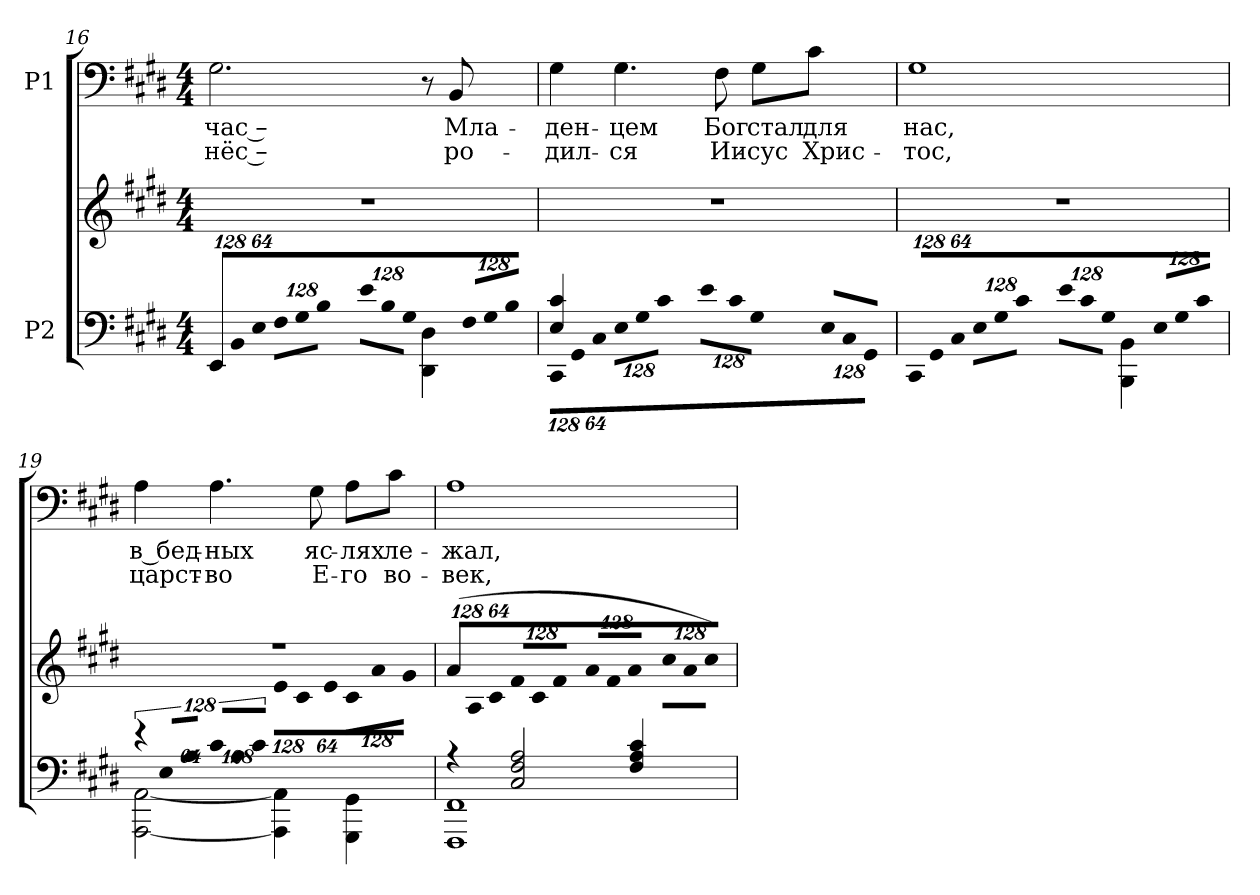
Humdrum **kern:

**kern	**kern	**kern	**text	**text
*part2	*part2	*part1	*part1	*part1
*staff3	*staff2	*staff1	*staff1	*staff1
*I"P2	*	*I"P1	*	*
*clefF4	*clefG2	*clefF4	*	*
*k[f#c#g#d#]	*k[f#c#g#d#]	*k[f#c#g#d#]	*	*
*E:	*E:	*E:	*	*
*M4/4	*M4/4	*M4/4	*	*
*Xbrackettup	*	*	*	*
=16	=16	=16	=16	=16
!LO:N:vis=8	!	!	!	!
*^	*	*	*	*
!	!	!	!	!LO:LY:b:color=#000000	!LO:LY:b:color=#000000
1024%85EEi/L	2ryy	1r	2.G#i\	час –	нёс –
!LO:N:vis=8	!	!	!	!	!
1024%85BBi/	.	.	.	.	.
!LO:N:vis=8	!	!	!	!	!
512%43Ei/J	.	.	.	.	.
!LO:N:vis=8	!	!	!	!	!
1024%85F#i\L	.	.	.	.	.
!LO:N:vis=8	!	!	!	!	!
1024%85G#i\	.	.	.	.	.
!LO:N:vis=8	!	!	!	!	!
512%43Bi\J	.	.	.	.	.
!LO:N:vis=8	!	!	!	!	!
1024%85ei\L	4ryy	.	.	.	.
!LO:N:vis=8	!	!	!	!	!
1024%85Bi\	.	.	.	.	.
!LO:N:vis=8	!	!	!	!	!
512%43G#i\J	.	.	.	.	.
!LO:N:vis=8	!	!	!	!	!
1024%85F#i/L	4DD#i\ 4D#i	.	8r	.	.
!LO:N:vis=8	!	!	!	!	!
1024%85G#i/	.	.	.	.	.
!	!	!	!	!LO:LY:b:color=#000000	!LO:LY:b:color=#000000
.	.	.	8BBi/	Мла-	ро-
!LO:N:vis=8	!	!	!	!	!
512%43Bi/J	.	.	.	.	.
=17	=17	=17	=17	=17	=17
!LO:N:vis=8	!	!	!	!	!
!	!	!	!	!LO:LY:b:color=#000000	!LO:LY:b:color=#000000
1024%85CC#i\L	4Ei/ 4c#i	1r	4G#i\	ден-	дил-
!LO:N:vis=8	!	!	!	!	!
1024%85GG#i\	.	.	.	.	.
!LO:N:vis=8	!	!	!	!	!
512%43C#i\J	.	.	.	.	.
!LO:N:vis=8	!	!	!	!	!
!	!	!	!	!LO:LY:b:color=#000000	!LO:LY:b:color=#000000
1024%85Ei\L	4ryy	.	4.G#i\	цем	ся
!LO:N:vis=8	!	!	!	!	!
1024%85G#i\	.	.	.	.	.
!LO:N:vis=8	!	!	!	!	!
512%43c#i\J	.	.	.	.	.
!LO:N:vis=8	!	!	!	!	!
1024%85ei\L	2ryy	.	.	.	.
!LO:N:vis=8	!	!	!	!	!
1024%85c#i\	.	.	.	.	.
!	!	!	!	!LO:LY:b:color=#000000	!LO:LY:b:color=#000000
.	.	.	8F#i\	Бог	Ии-
!LO:N:vis=8	!	!	!	!	!
512%43G#i\J	.	.	.	.	.
!LO:N:vis=8	!	!	!	!	!
!	!	!	!	!LO:LY:b:color=#000000	!LO:LY:b:color=#000000
1024%85Ei/L	.	.	8G#i\L	стал	сус
!LO:N:vis=8	!	!	!	!	!
1024%85C#i/	.	.	.	.	.
!	!	!	!	!LO:LY:b:color=#000000	!LO:LY:b:color=#000000
.	.	.	8c#i\J	для	Хрис-
!LO:N:vis=8	!	!	!	!	!
512%43GG#i/J	.	.	.	.	.
!!LO:LB:g=z
=18	=18	=18	=18	=18	=18
!LO:N:vis=8	!	!	!	!	!
!	!	!	!	!LO:LY:b:color=#000000	!LO:LY:b:color=#000000
1024%85CC#i/L	2ryy	1r	1G#i	нас,	тос,
!LO:N:vis=8	!	!	!	!	!
1024%85GG#i/	.	.	.	.	.
!LO:N:vis=8	!	!	!	!	!
512%43C#i/J	.	.	.	.	.
!LO:N:vis=8	!	!	!	!	!
1024%85Ei\L	.	.	.	.	.
!LO:N:vis=8	!	!	!	!	!
1024%85G#i\	.	.	.	.	.
!LO:N:vis=8	!	!	!	!	!
512%43c#i\J	.	.	.	.	.
!LO:N:vis=8	!	!	!	!	!
1024%85ei\L	4ryy	.	.	.	.
!LO:N:vis=8	!	!	!	!	!
1024%85c#i\	.	.	.	.	.
!LO:N:vis=8	!	!	!	!	!
512%43G#i\J	.	.	.	.	.
!LO:N:vis=8	!	!	!	!	!
1024%85Ei/L	4BBBi\ 4BBi	.	.	.	.
!LO:N:vis=8	!	!	!	!	!
1024%85G#i/	.	.	.	.	.
!LO:N:vis=8	!	!	!	!	!
512%43c#i/J	.	.	.	.	.
=19	=19	=19	=19	=19	=19
*brackettup	*	*	*	*	*
!LO:N:vis=8	!	!	!	!	!
*	*	*^	*	*	*
!	!	!	!	!	!LO:LY:b:color=#000000	!LO:LY:b:color=#000000
1024%85r	[<2AAAi\ [<2AAi	1r	2ryy	4Ai\	в бед-	царст-
!LO:N:vis=8	!	!	!	!	!	!
1024%85Ei/L	.	.	.	.	.	.
!LO:N:vis=8	!	!	!	!	!	!
512%43Ai/J	.	.	.	.	.	.
*Xbrackettup	*	*	*	*	*	*
!LO:N:vis=8	!	!	!	!	!	!
!	!	!	!	!	!LO:LY:b:color=#000000	!LO:LY:b:color=#000000
1024%85c#i/L	.	.	.	4.Ai\	ных	во
!LO:N:vis=8	!	!	!	!	!	!
1024%85Ai/	.	.	.	.	.	.
!LO:N:vis=8	!	!	!	!	!	!
512%43c#i/J	.	.	.	.	.	.
*	*	*	*Xbrackettup	*	*	*
!	!	!	!LO:N:vis=8	!	!	!
2ryy	4AAAi\] 4AAi]	.	1024%85ei\L	.	.	.
!	!	!	!LO:N:vis=8	!	!	!
.	.	.	1024%85c#i\	.	.	.
!	!	!	!	!	!LO:LY:b:color=#000000	!LO:LY:b:color=#000000
.	.	.	.	8G#i\	яс-	Е-
!	!	!	!LO:N:vis=8	!	!	!
.	.	.	512%43ei\J	.	.	.
!	!	!	!LO:N:vis=8	!	!	!
!	!	!	!	!	!LO:LY:b:color=#000000	!LO:LY:b:color=#000000
.	4GGG#i\ 4GG#i	.	1024%85c#i\L	8Ai\L	лях	го
!	!	!	!LO:N:vis=8	!	!	!
.	.	.	1024%85ai\	.	.	.
!	!	!	!	!	!LO:LY:b:color=#000000	!LO:LY:b:color=#000000
.	.	.	.	8c#i\J	ле-	во-
!	!	!	!LO:N:vis=8	!	!	!
.	.	.	512%43g#i\J	.	.	.
=20	=20	=20	=20	=20	=20	=20
!	!	!LO:N:vis=8	!	!	!	!
*	*	*v	*v	*	*	*
*	*	*^	*	*	*
!	!	!	!	!	!LO:LY:b:color=#000000	!LO:LY:b:color=#000000
*	*	*v	*v	*	*	*
4r	1FFF#i 1FF#i	(1024%85ai/L	1Ai	жал,	век,
!	!	!LO:N:vis=8	!	!	!
.	.	1024%85Ai/	.	.	.
!	!	!LO:N:vis=8	!	!	!
.	.	512%43c#i/J	.	.	.
!	!	!LO:N:vis=8	!	!	!
2C#i/ 2F#i 2Ai	.	1024%85f#i/L	.	.	.
!	!	!LO:N:vis=8	!	!	!
.	.	1024%85c#i/	.	.	.
!	!	!LO:N:vis=8	!	!	!
.	.	512%43f#i/J	.	.	.
!	!	!LO:N:vis=8	!	!	!
.	.	1024%85ai/L	.	.	.
!	!	!LO:N:vis=8	!	!	!
.	.	1024%85f#i/	.	.	.
!	!	!LO:N:vis=8	!	!	!
.	.	512%43ai/J	.	.	.
!	!	!LO:N:vis=8	!	!	!
4F#i/ 4Ai 4c#i	.	1024%85cc#i\L	.	.	.
!	!	!LO:N:vis=8	!	!	!
.	.	1024%85ai\	.	.	.
!	!	!LO:N:vis=8	!	!	!
.	.	512%43cc#i\J)	.	.	.
*v	*v	*	*	*	*
=	=	=	=	=
*-	*-	*-	*-	*-
